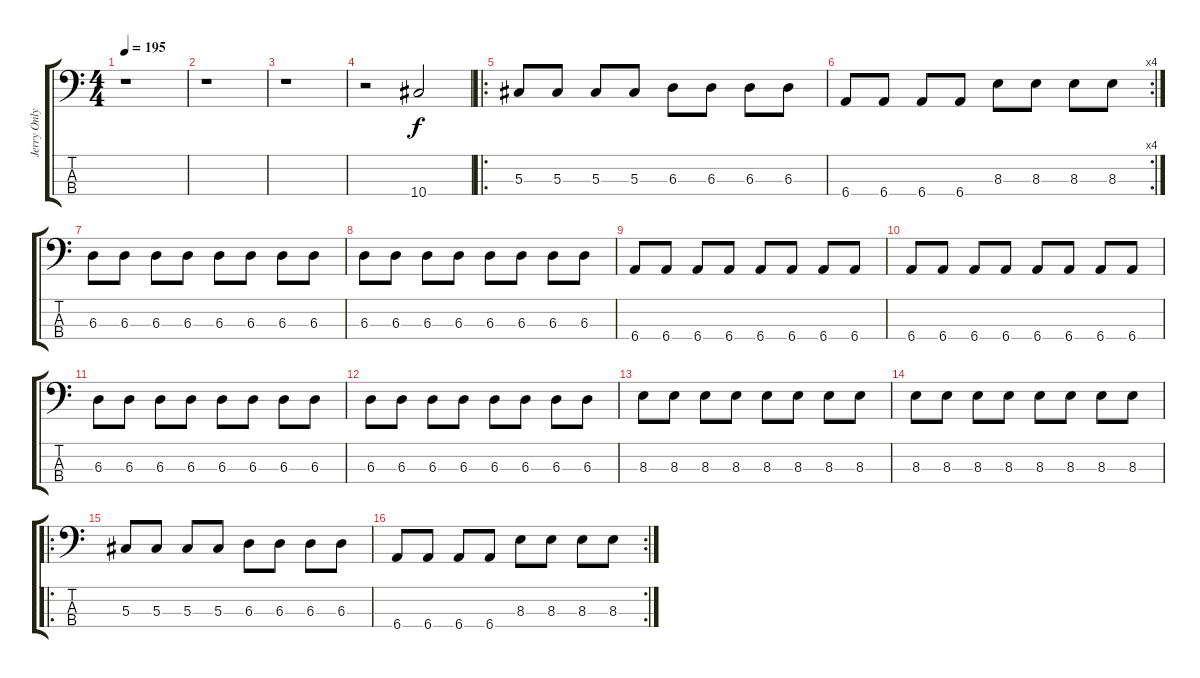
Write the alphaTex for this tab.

\track ("Jerry Only" "Jerry Only") {instrument distortionguitar}
\staff {score tabs}
\tuning (Gb2 Db2 Ab1 Eb1) {hide}
\ts (4 4)
\tempo 195
\clef f4
\ks c
r.1{dy f instrument distortionguitar} |
r.1 |
r.1 |
r.2 10.4.2 |
\ro
5.3.8 5.3.8 5.3.8 5.3.8 6.3.8 6.3.8 6.3.8 6.3.8 |
\rc 4
6.4.8 6.4.8 6.4.8 6.4.8 8.3.8 8.3.8 8.3.8 8.3.8 |
6.3.8 6.3.8 6.3.8 6.3.8 6.3.8 6.3.8 6.3.8 6.3.8 |
6.3.8 6.3.8 6.3.8 6.3.8 6.3.8 6.3.8 6.3.8 6.3.8 |
6.4.8 6.4.8 6.4.8 6.4.8 6.4.8 6.4.8 6.4.8 6.4.8 |
6.4.8 6.4.8 6.4.8 6.4.8 6.4.8 6.4.8 6.4.8 6.4.8 |
6.3.8 6.3.8 6.3.8 6.3.8 6.3.8 6.3.8 6.3.8 6.3.8 |
6.3.8 6.3.8 6.3.8 6.3.8 6.3.8 6.3.8 6.3.8 6.3.8 |
8.3.8 8.3.8 8.3.8 8.3.8 8.3.8 8.3.8 8.3.8 8.3.8 |
8.3.8 8.3.8 8.3.8 8.3.8 8.3.8 8.3.8 8.3.8 8.3.8 |
\ro
5.3.8 5.3.8 5.3.8 5.3.8 6.3.8 6.3.8 6.3.8 6.3.8 |
\rc 2
6.4.8 6.4.8 6.4.8 6.4.8 8.3.8 8.3.8 8.3.8 8.3.8
